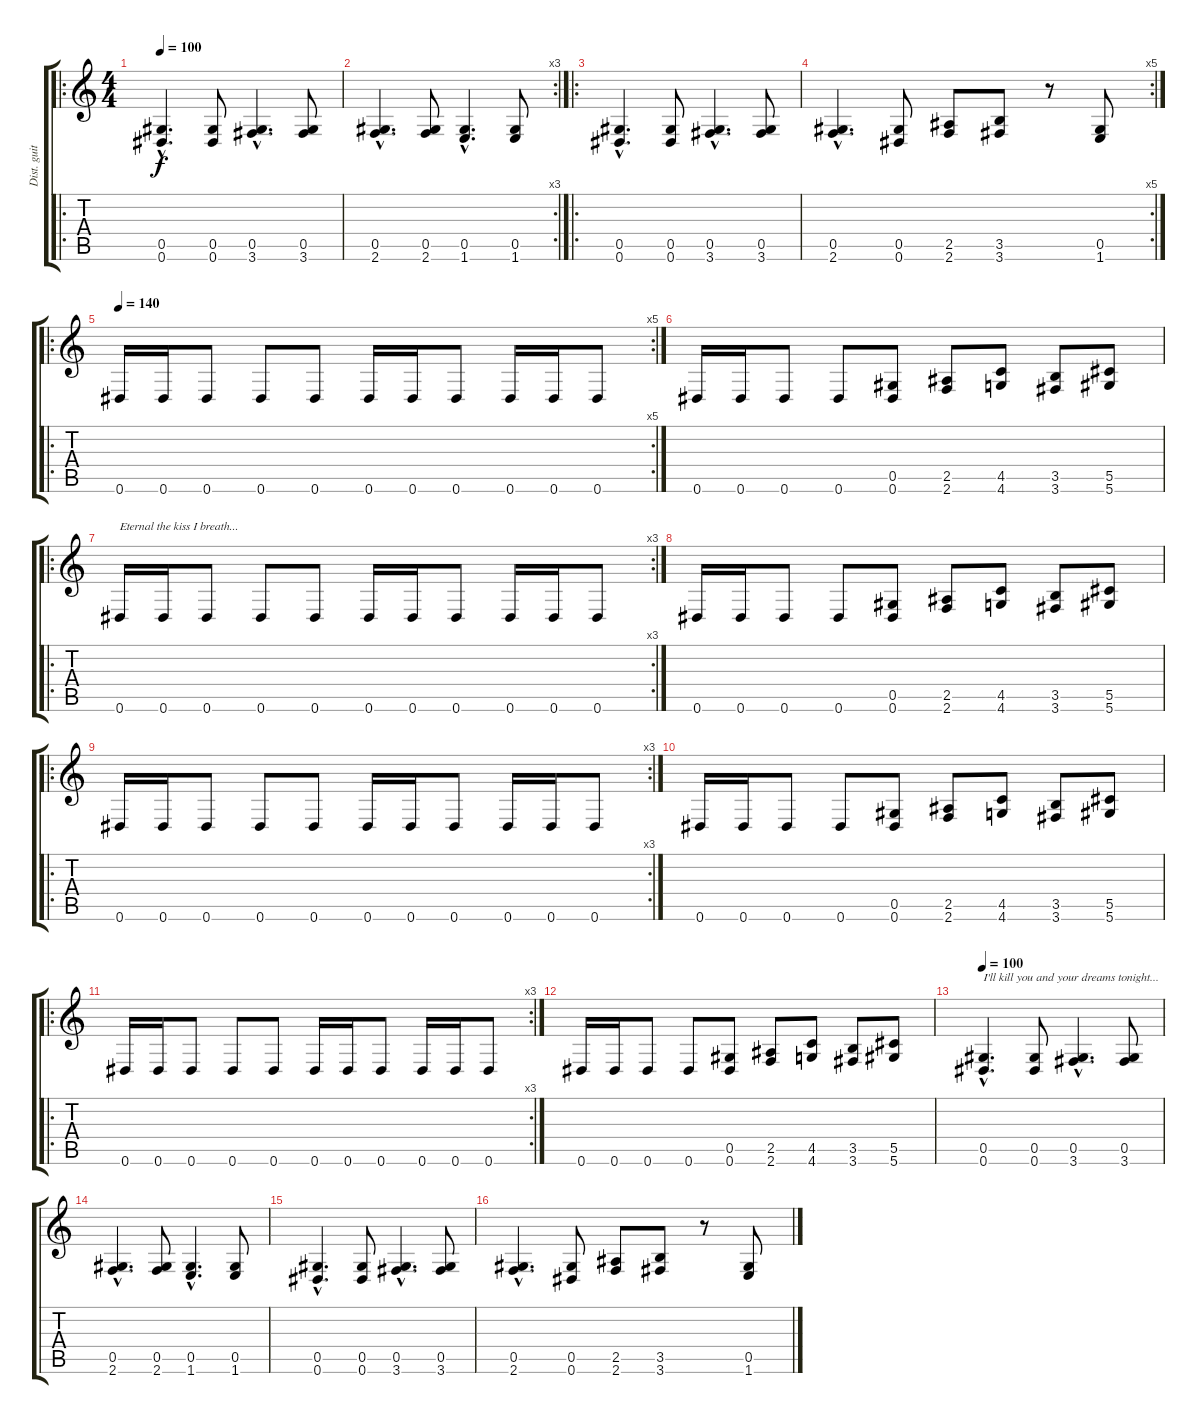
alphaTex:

\track ("Dist. guitar" "Dist. guit") {instrument distortionguitar}
\staff {score tabs}
\tuning (Eb4 Bb3 Gb3 Db3 Ab2 Eb2) {hide}
\ro
\ts (4 4)
\tempo 100
\clef g2
\ks c
(0.5{hac} 0.6{hac}).4{d dy f instrument distortionguitar} (0.5 0.6).8 (0.5{hac} 3.6{hac}).4{d} (0.5 3.6).8 |
\rc 3
(0.5{hac} 2.6{hac}).4{d} (0.5 2.6).8 (0.5{hac} 1.6{hac}).4{d} (0.5 1.6).8 |
\ro
(0.5{hac} 0.6{hac}).4{d} (0.5 0.6).8 (0.5{hac} 3.6{hac}).4{d} (0.5 3.6).8 |
\rc 5
(0.5{hac} 2.6{hac}).4{d} (0.5 0.6).8 (2.5 2.6).8 (3.5 3.6).8 r.8 (0.5 1.6).8 |
\ro
\rc 5
\tempo 140
0.6.16 0.6.16 0.6.8 0.6.8 0.6.8 0.6.16 0.6.16 0.6.8 0.6.16 0.6.16 0.6.8 |
0.6.16 0.6.16 0.6.8 0.6.8 (0.5 0.6).8 (2.5 2.6).8 (4.5 4.6).8 (3.5 3.6).8 (5.5 5.6).8 |
\ro
\rc 3
0.6.16{txt "Eternal the kiss I breath..."} 0.6.16 0.6.8 0.6.8 0.6.8 0.6.16 0.6.16 0.6.8 0.6.16 0.6.16 0.6.8 |
0.6.16 0.6.16 0.6.8 0.6.8 (0.5 0.6).8 (2.5 2.6).8 (4.5 4.6).8 (3.5 3.6).8 (5.5 5.6).8 |
\ro
\rc 3
0.6.16 0.6.16 0.6.8 0.6.8 0.6.8 0.6.16 0.6.16 0.6.8 0.6.16 0.6.16 0.6.8 |
0.6.16 0.6.16 0.6.8 0.6.8 (0.5 0.6).8 (2.5 2.6).8 (4.5 4.6).8 (3.5 3.6).8 (5.5 5.6).8 |
\ro
\rc 3
0.6.16 0.6.16 0.6.8 0.6.8 0.6.8 0.6.16 0.6.16 0.6.8 0.6.16 0.6.16 0.6.8 |
0.6.16 0.6.16 0.6.8 0.6.8 (0.5 0.6).8 (2.5 2.6).8 (4.5 4.6).8 (3.5 3.6).8 (5.5 5.6).8 |
\tempo 100
(0.5{hac} 0.6{hac}).4{d txt "I'll kill you and your dreams tonight..."} (0.5 0.6).8 (0.5{hac} 3.6{hac}).4{d} (0.5 3.6).8 |
(0.5{hac} 2.6{hac}).4{d} (0.5 2.6).8 (0.5{hac} 1.6{hac}).4{d} (0.5 1.6).8 |
(0.5{hac} 0.6{hac}).4{d} (0.5 0.6).8 (0.5{hac} 3.6{hac}).4{d} (0.5 3.6).8 |
(0.5{hac} 2.6{hac}).4{d} (0.5 0.6).8 (2.5 2.6).8 (3.5 3.6).8 r.8 (0.5 1.6).8
